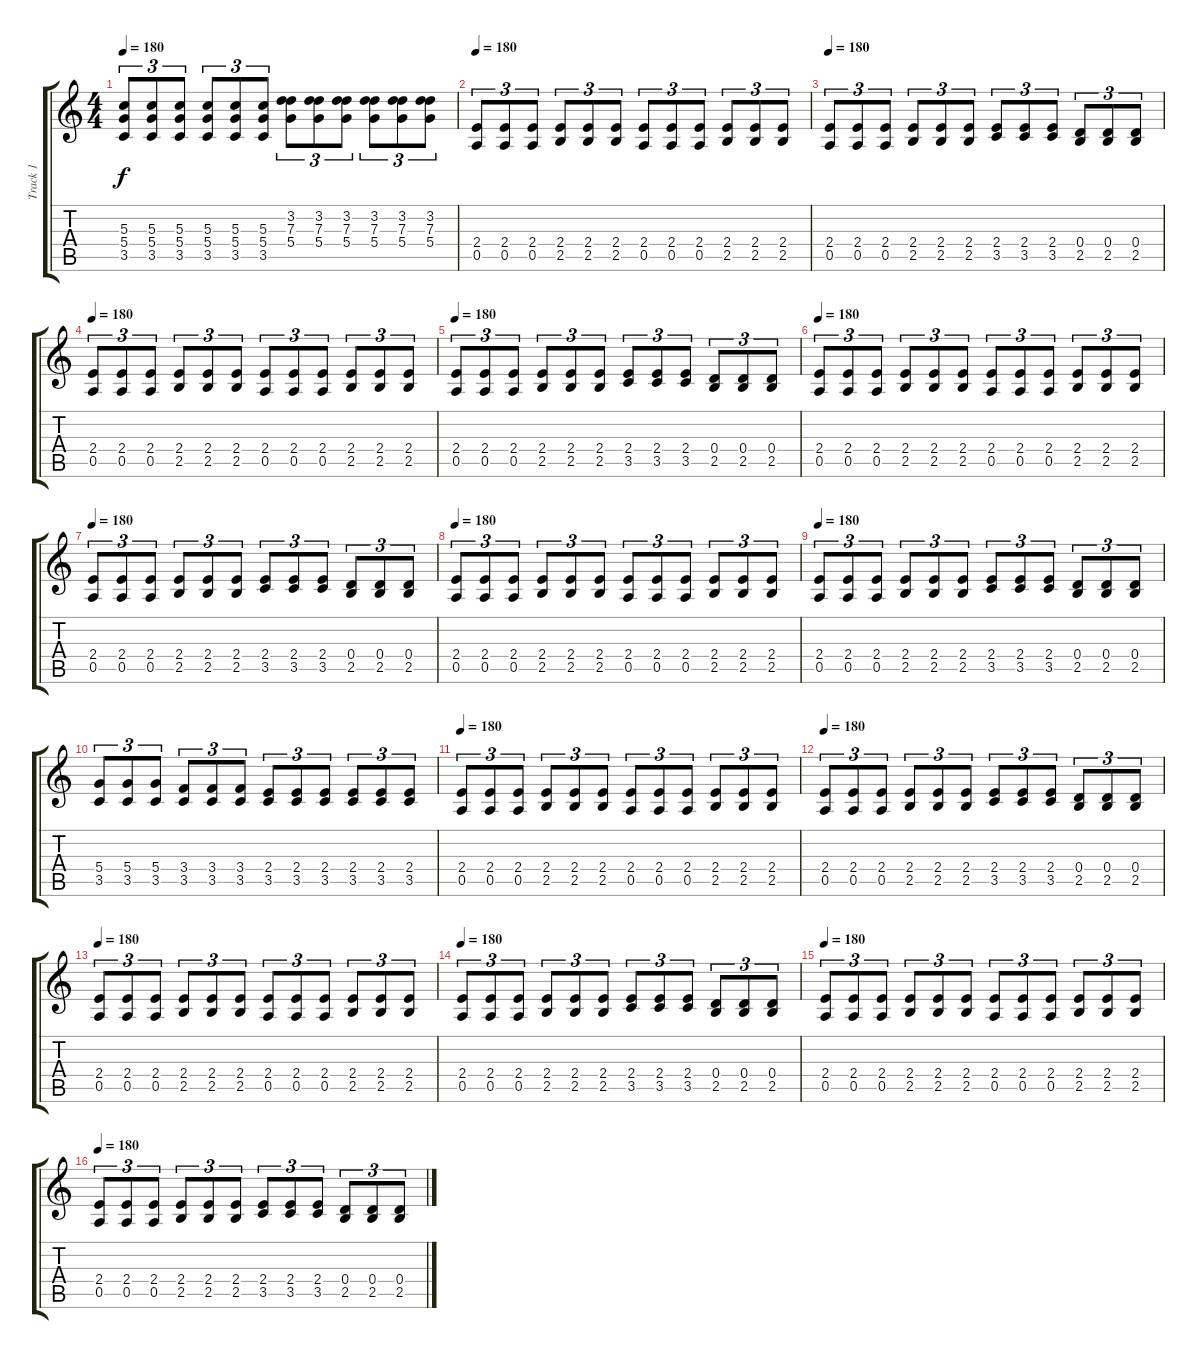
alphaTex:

\track ("Track 1" "Track 1") {instrument distortionguitar}
\staff {score tabs}
\tuning (E4 B3 G3 D3 A2 E2) {hide}
\ts (4 4)
\tempo 180
\clef g2
\ks c
(5.3 5.4 3.5).8{tu (3 2) dy f} (5.3 5.4 3.5).8{tu (3 2)} (5.3 5.4 3.5).8{tu (3 2)} (5.3 5.4 3.5).8{tu (3 2)} (5.3 5.4 3.5).8{tu (3 2)} (5.3 5.4 3.5).8{tu (3 2)} (3.2 7.3 5.4).8{tu (3 2)} (3.2 7.3 5.4).8{tu (3 2)} (3.2 7.3 5.4).8{tu (3 2)} (3.2 7.3 5.4).8{tu (3 2)} (3.2 7.3 5.4).8{tu (3 2)} (3.2 7.3 5.4).8{tu (3 2)} |
\tempo 180
(2.4 0.5).8{tu (3 2)} (2.4 0.5).8{tu (3 2)} (2.4 0.5).8{tu (3 2)} (2.4 2.5).8{tu (3 2)} (2.4 2.5).8{tu (3 2)} (2.4 2.5).8{tu (3 2)} (2.4 0.5).8{tu (3 2)} (2.4 0.5).8{tu (3 2)} (2.4 0.5).8{tu (3 2)} (2.4 2.5).8{tu (3 2)} (2.4 2.5).8{tu (3 2)} (2.4 2.5).8{tu (3 2)} |
\tempo 180
(2.4 0.5).8{tu (3 2)} (2.4 0.5).8{tu (3 2)} (2.4 0.5).8{tu (3 2)} (2.4 2.5).8{tu (3 2)} (2.4 2.5).8{tu (3 2)} (2.4 2.5).8{tu (3 2)} (2.4 3.5).8{tu (3 2)} (2.4 3.5).8{tu (3 2)} (2.4 3.5).8{tu (3 2)} (0.4 2.5).8{tu (3 2)} (0.4 2.5).8{tu (3 2)} (0.4 2.5).8{tu (3 2)} |
\tempo 180
(2.4 0.5).8{tu (3 2)} (2.4 0.5).8{tu (3 2)} (2.4 0.5).8{tu (3 2)} (2.4 2.5).8{tu (3 2)} (2.4 2.5).8{tu (3 2)} (2.4 2.5).8{tu (3 2)} (2.4 0.5).8{tu (3 2)} (2.4 0.5).8{tu (3 2)} (2.4 0.5).8{tu (3 2)} (2.4 2.5).8{tu (3 2)} (2.4 2.5).8{tu (3 2)} (2.4 2.5).8{tu (3 2)} |
\tempo 180
(2.4 0.5).8{tu (3 2)} (2.4 0.5).8{tu (3 2)} (2.4 0.5).8{tu (3 2)} (2.4 2.5).8{tu (3 2)} (2.4 2.5).8{tu (3 2)} (2.4 2.5).8{tu (3 2)} (2.4 3.5).8{tu (3 2)} (2.4 3.5).8{tu (3 2)} (2.4 3.5).8{tu (3 2)} (0.4 2.5).8{tu (3 2)} (0.4 2.5).8{tu (3 2)} (0.4 2.5).8{tu (3 2)} |
\tempo 180
(2.4 0.5).8{tu (3 2)} (2.4 0.5).8{tu (3 2)} (2.4 0.5).8{tu (3 2)} (2.4 2.5).8{tu (3 2)} (2.4 2.5).8{tu (3 2)} (2.4 2.5).8{tu (3 2)} (2.4 0.5).8{tu (3 2)} (2.4 0.5).8{tu (3 2)} (2.4 0.5).8{tu (3 2)} (2.4 2.5).8{tu (3 2)} (2.4 2.5).8{tu (3 2)} (2.4 2.5).8{tu (3 2)} |
\tempo 180
(2.4 0.5).8{tu (3 2)} (2.4 0.5).8{tu (3 2)} (2.4 0.5).8{tu (3 2)} (2.4 2.5).8{tu (3 2)} (2.4 2.5).8{tu (3 2)} (2.4 2.5).8{tu (3 2)} (2.4 3.5).8{tu (3 2)} (2.4 3.5).8{tu (3 2)} (2.4 3.5).8{tu (3 2)} (0.4 2.5).8{tu (3 2)} (0.4 2.5).8{tu (3 2)} (0.4 2.5).8{tu (3 2)} |
\tempo 180
(2.4 0.5).8{tu (3 2)} (2.4 0.5).8{tu (3 2)} (2.4 0.5).8{tu (3 2)} (2.4 2.5).8{tu (3 2)} (2.4 2.5).8{tu (3 2)} (2.4 2.5).8{tu (3 2)} (2.4 0.5).8{tu (3 2)} (2.4 0.5).8{tu (3 2)} (2.4 0.5).8{tu (3 2)} (2.4 2.5).8{tu (3 2)} (2.4 2.5).8{tu (3 2)} (2.4 2.5).8{tu (3 2)} |
\tempo 180
(2.4 0.5).8{tu (3 2)} (2.4 0.5).8{tu (3 2)} (2.4 0.5).8{tu (3 2)} (2.4 2.5).8{tu (3 2)} (2.4 2.5).8{tu (3 2)} (2.4 2.5).8{tu (3 2)} (2.4 3.5).8{tu (3 2)} (2.4 3.5).8{tu (3 2)} (2.4 3.5).8{tu (3 2)} (0.4 2.5).8{tu (3 2)} (0.4 2.5).8{tu (3 2)} (0.4 2.5).8{tu (3 2)} |
(5.4 3.5).8{tu (3 2)} (5.4 3.5).8{tu (3 2)} (5.4 3.5).8{tu (3 2)} (3.4 3.5).8{tu (3 2)} (3.4 3.5).8{tu (3 2)} (3.4 3.5).8{tu (3 2)} (2.4 3.5).8{tu (3 2)} (2.4 3.5).8{tu (3 2)} (2.4 3.5).8{tu (3 2)} (2.4 3.5).8{tu (3 2)} (2.4 3.5).8{tu (3 2)} (2.4 3.5).8{tu (3 2)} |
\tempo 180
(2.4 0.5).8{tu (3 2)} (2.4 0.5).8{tu (3 2)} (2.4 0.5).8{tu (3 2)} (2.4 2.5).8{tu (3 2)} (2.4 2.5).8{tu (3 2)} (2.4 2.5).8{tu (3 2)} (2.4 0.5).8{tu (3 2)} (2.4 0.5).8{tu (3 2)} (2.4 0.5).8{tu (3 2)} (2.4 2.5).8{tu (3 2)} (2.4 2.5).8{tu (3 2)} (2.4 2.5).8{tu (3 2)} |
\tempo 180
(2.4 0.5).8{tu (3 2)} (2.4 0.5).8{tu (3 2)} (2.4 0.5).8{tu (3 2)} (2.4 2.5).8{tu (3 2)} (2.4 2.5).8{tu (3 2)} (2.4 2.5).8{tu (3 2)} (2.4 3.5).8{tu (3 2)} (2.4 3.5).8{tu (3 2)} (2.4 3.5).8{tu (3 2)} (0.4 2.5).8{tu (3 2)} (0.4 2.5).8{tu (3 2)} (0.4 2.5).8{tu (3 2)} |
\tempo 180
(2.4 0.5).8{tu (3 2)} (2.4 0.5).8{tu (3 2)} (2.4 0.5).8{tu (3 2)} (2.4 2.5).8{tu (3 2)} (2.4 2.5).8{tu (3 2)} (2.4 2.5).8{tu (3 2)} (2.4 0.5).8{tu (3 2)} (2.4 0.5).8{tu (3 2)} (2.4 0.5).8{tu (3 2)} (2.4 2.5).8{tu (3 2)} (2.4 2.5).8{tu (3 2)} (2.4 2.5).8{tu (3 2)} |
\tempo 180
(2.4 0.5).8{tu (3 2)} (2.4 0.5).8{tu (3 2)} (2.4 0.5).8{tu (3 2)} (2.4 2.5).8{tu (3 2)} (2.4 2.5).8{tu (3 2)} (2.4 2.5).8{tu (3 2)} (2.4 3.5).8{tu (3 2)} (2.4 3.5).8{tu (3 2)} (2.4 3.5).8{tu (3 2)} (0.4 2.5).8{tu (3 2)} (0.4 2.5).8{tu (3 2)} (0.4 2.5).8{tu (3 2)} |
\tempo 180
(2.4 0.5).8{tu (3 2)} (2.4 0.5).8{tu (3 2)} (2.4 0.5).8{tu (3 2)} (2.4 2.5).8{tu (3 2)} (2.4 2.5).8{tu (3 2)} (2.4 2.5).8{tu (3 2)} (2.4 0.5).8{tu (3 2)} (2.4 0.5).8{tu (3 2)} (2.4 0.5).8{tu (3 2)} (2.4 2.5).8{tu (3 2)} (2.4 2.5).8{tu (3 2)} (2.4 2.5).8{tu (3 2)} |
\tempo 180
(2.4 0.5).8{tu (3 2)} (2.4 0.5).8{tu (3 2)} (2.4 0.5).8{tu (3 2)} (2.4 2.5).8{tu (3 2)} (2.4 2.5).8{tu (3 2)} (2.4 2.5).8{tu (3 2)} (2.4 3.5).8{tu (3 2)} (2.4 3.5).8{tu (3 2)} (2.4 3.5).8{tu (3 2)} (0.4 2.5).8{tu (3 2)} (0.4 2.5).8{tu (3 2)} (0.4 2.5).8{tu (3 2)}
